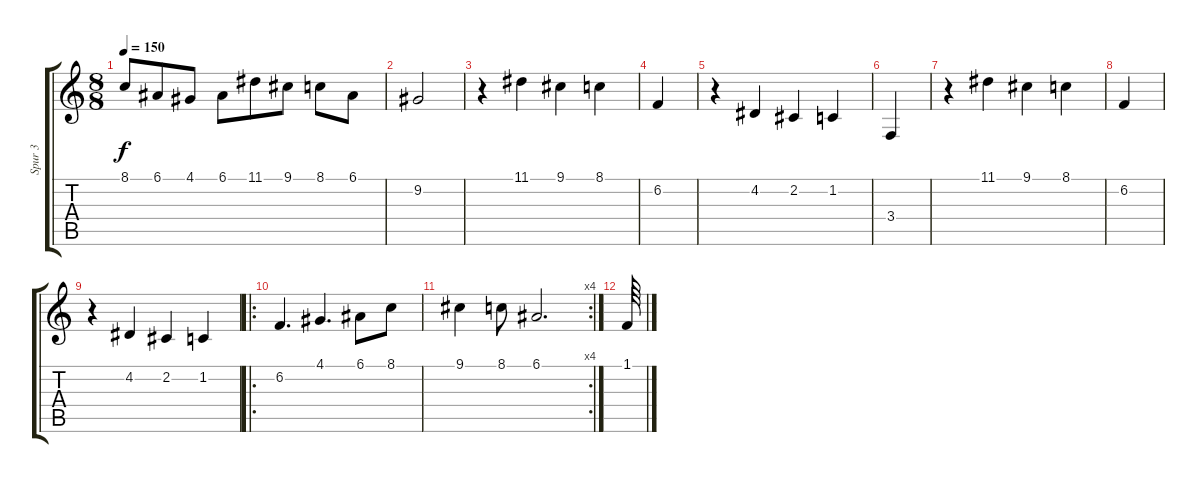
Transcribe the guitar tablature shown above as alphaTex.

\track ("Spur 3" "Spur 3") {instrument sopranosax}
\staff {score tabs}
\tuning (E4 B3 G3 D3 A2 E2) {hide}
\ts (8 8)
\tempo 150
\clef g2
\ks c
8.1.8{dy f} 6.1.8 4.1.8 6.1.8 11.1.8 9.1.8 8.1.8 6.1.8 |
9.2.2 |
r.4 11.1.4 9.1.4 8.1.4 |
6.2.4 |
r.4 4.2.4 2.2.4 1.2.4 |
3.4.4 |
r.4 11.1.4 9.1.4 8.1.4 |
6.2.4 |
r.4 4.2.4 2.2.4 1.2.4 |
\ro
6.2.4{d} 4.1.4{d} 6.1.8 8.1.8 |
\rc 4
9.1.4 8.1.8 6.1.2{d} |
1.1.64
